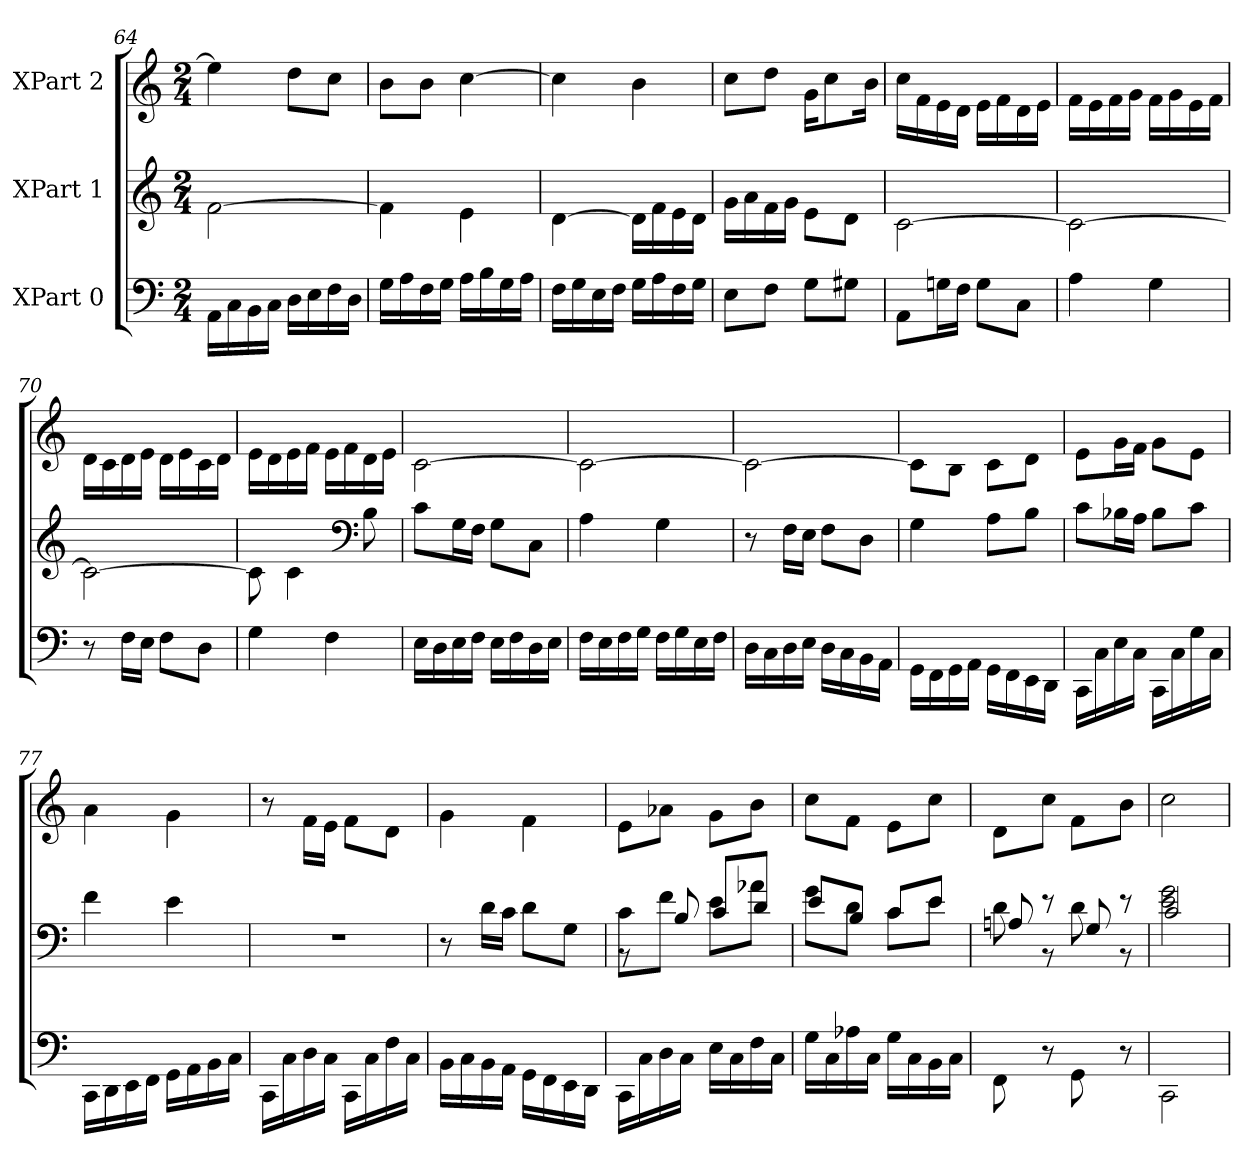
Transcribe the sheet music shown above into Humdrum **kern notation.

**kern	**kern	**kern
*part3	*part2	*part1
*staff3	*staff2	*staff1
*I"XPart 0	*I"XPart 1	*I"XPart 2
*clefF4	*clefG2	*clefG2
*k[]	*k[]	*k[]
*M2/4	*M2/4	*M2/4
=64	=64	=64
16AA\L	[2f\	4ee\]
16C\	.	.
16BB\	.	.
16C\J	.	.
16D\L	.	8dd\L
16E\	.	.
16F\	.	8cc\J
16D\J	.	.
=65	=65	=65
16G\L	4f\]	8b\L
16A\	.	.
16F\	.	8b\J
16G\J	.	.
16A\L	4e\	[4cc\
16B\	.	.
16G\	.	.
16A\J	.	.
=66	=66	=66
16F\L	[4d\	4cc\]
16G\	.	.
16E\	.	.
16F\J	.	.
16G\L	16d\L]	4b\
16A\	16f\	.
16F\	16e\	.
16G\J	16d\J	.
=67	=67	=67
8E\L	16g\L	8cc\L
.	16a\	.
8F\J	16f\	8dd\J
.	16g\J	.
8G\L	8e\L	16g\L
.	.	8cc\
8G#X\J	8d\J	.
.	.	16b\J
=68	=68	=68
8AA\L	[2c\	16cc\L
.	.	16f\
16Gn\	.	16e\
16F\J	.	16d\J
8G\L	.	16e\L
.	.	16f\
8C\J	.	16d\
.	.	16e\J
=69	=69	=69
4A\	2c\_	16f\L
.	.	16e\
.	.	16f\
.	.	16g\J
4G\	.	16f\L
.	.	16g\
.	.	16e\
.	.	16f\J
=70	=70	=70
8r	2c\_	16d\L
.	.	16c\
16F\L	.	16d\
16E\J	.	16e\J
8F\L	.	16d\L
.	.	16e\
8D\J	.	16c\
.	.	16d\J
=71	=71	=71
4G\	8c\]	16e\L
.	.	16d\
.	4c\	16e\
.	.	16f\J
4F\	.	16e\L
.	.	16f\
*	*clefF4	*
.	8B\	16d\
.	.	16e\J
=72	=72	=72
16E\L	8c\L	[2c\
16D\	.	.
16E\	16G\	.
16F\J	16F\J	.
16E\L	8G\L	.
16F\	.	.
16D\	8C\J	.
16E\J	.	.
=73	=73	=73
16F\L	4A\	2c\_
16E\	.	.
16F\	.	.
16G\J	.	.
16F\L	4G\	.
16G\	.	.
16E\	.	.
16F\J	.	.
=74	=74	=74
16D\L	8r	2c\_
16C\	.	.
16D\	16F\L	.
16E\J	16E\J	.
16D\L	8F\L	.
16C\	.	.
16BB\	8D\J	.
16AA\J	.	.
=75	=75	=75
16GG\L	4G\	8c\L]
16FF\	.	.
16GG\	.	8B\J
16AA\J	.	.
16GG\L	8A\L	8c\L
16FF\	.	.
16EE\	8B\J	8d\J
16DD\J	.	.
=76	=76	=76
16CC\L	8c\L	8e\L
16C\	.	.
16E\	16B-X\	16g\
16C\J	16A\J	16f\J
16CC\L	8B-\L	8g\L
16C\	.	.
16G\	8c\J	8e\J
16C\J	.	.
=77	=77	=77
16CC\L	4f\	4a\
16DD\	.	.
16EE\	.	.
16FF\J	.	.
16GG\L	4e\	4g\
16AA\	.	.
16BB\	.	.
16C\J	.	.
=78	=78	=78
16CC\L	2r	8r
16C\	.	.
16D\	.	16f\L
16C\J	.	16e\J
16CC\L	.	8f\L
16C\	.	.
16F\	.	8d\J
16C\J	.	.
=79	=79	=79
16BB\L	8r	4g\
16C\	.	.
16BB\	16d\L	.
16AA\J	16c\J	.
16GG\L	8d\L	4f\
16FF\	.	.
16EE\	8G\J	.
16DD\J	.	.
=80	=80	=80
*	*^	*
16CC\L	8c\L	8r	8e\L
16C\	.	.	.
16D\	8f\J	8B/	8a-X\J
16C\J	.	.	.
16E\L	8e\L	8c/L	8g\L
16C\	.	.	.
16F\	8a-X\J	8d/J	8b\J
16C\J	.	.	.
=81	=81	=81	=81
16G\L	8g\L	8e/L	8cc\L
16C\	.	.	.
16A-X\	8d\J	8B/J	8f\J
16C\J	.	.	.
16G\L	8c\L	8c/L	8e\L
16C\	.	.	.
16BB\	8e\J	8e/J	8cc\J
16C\J	.	.	.
=82	=82	=82	=82
8FF\	8d\	8An/	8d\L
8r	8r	8r	8cc\J
8GG\	8d\	8G/	8f\L
8r	8r	8r	8b\J
=83	=83	=83	=83
2CC\	2g\ 2e\	2c/	2cc\
*	*v	*v	*
=	=	=
*-	*-	*-
